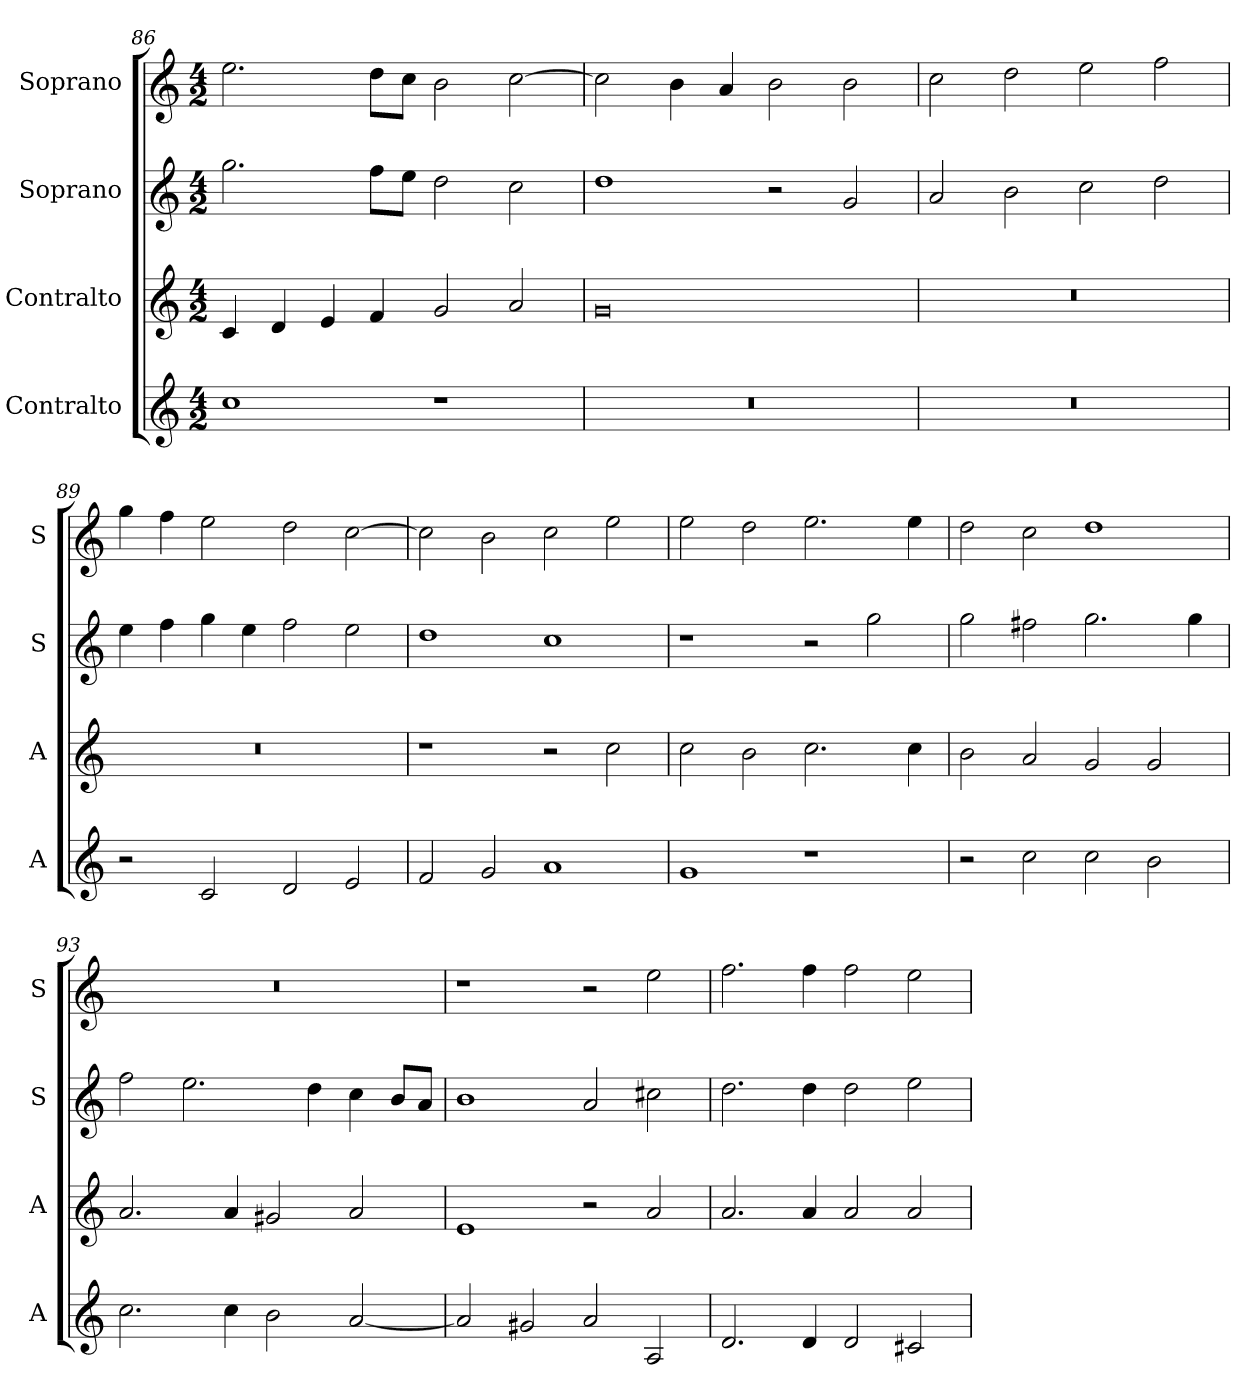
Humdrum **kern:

**kern	**kern	**kern	**kern
*part4	*part3	*part2	*part1
*staff4	*staff3	*staff2	*staff1
*I"Contralto	*I"Contralto	*I"Soprano	*I"Soprano
*I'A	*I'A	*I'S	*I'S
*clefG2	*clefG2	*clefG2	*clefG2
*k[]	*k[]	*k[]	*k[]
*G:mix	*G:mix	*G:mix	*G:mix
*M4/2	*M4/2	*M4/2	*M4/2
=86	=86	=86	=86
1cc	4c	2.gg	2.ee
.	4d	.	.
.	4e	.	.
.	4f	8ff\L	8dd\L
.	.	8ee\J	8cc\J
1r	2g	2dd	2b
.	2a	2cc	[2cc
=87	=87	=87	=87
0r	0g	1dd	2cc]
.	.	.	4b
.	.	.	4a
.	.	2r	2b
.	.	2g	2b
=88	=88	=88	=88
0r	0r	2a	2cc
.	.	2b	2dd
.	.	2cc	2ee
.	.	2dd	2ff
=89	=89	=89	=89
2r	0r	4ee	4gg
.	.	4ff	4ff
2c	.	4gg	2ee
.	.	4ee	.
2d	.	2ff	2dd
2e	.	2ee	[2cc
=90	=90	=90	=90
2f	1r	1dd	2cc]
2g	.	.	2b
1a	2r	1cc	2cc
.	2cc	.	2ee
=91	=91	=91	=91
1g	2cc	1r	2ee
.	2b	.	2dd
1r	2.cc	2r	2.ee
.	.	2gg	.
.	4cc	.	4ee
=92	=92	=92	=92
2r	2b	2gg	2dd
2cc	2a	2ff#X	2cc
2cc	2g	2.gg	1dd
2b	2g	.	.
.	.	4gg	.
=93	=93	=93	=93
2.cc	2.a	2ff	0r
.	.	2.ee	.
4cc	4a	.	.
2b	2g#X	.	.
.	.	4dd	.
[2a	2a	4cc	.
.	.	8b/L	.
.	.	8a/J	.
=94	=94	=94	=94
2a]	1e	1b	1r
2g#X	.	.	.
2a	2r	2a	2r
2A	2a	2cc#X	2ee
=95	=95	=95	=95
2.d	2.a	2.dd	2.ff
4d	4a	4dd	4ff
2d	2a	2dd	2ff
2c#X	2a	2ee	2ee
=	=	=	=
*-	*-	*-	*-
